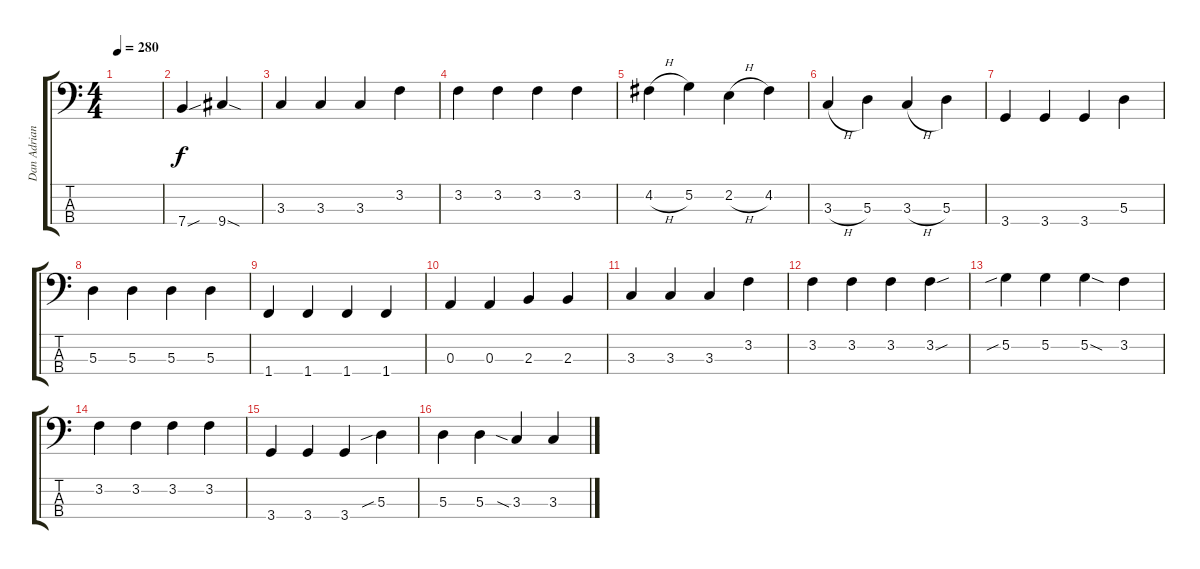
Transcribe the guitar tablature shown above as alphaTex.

\track ("Dan Adriano - Bass" "Dan Adrian") {instrument electricbasspick}
\staff {score tabs}
\tuning (G2 D2 A1 E1) {hide}
\ts (4 4)
\tempo 280
\clef f4
\ks c
|
7.4{sou}.4 9.4{sod}.4 |
3.3.4 3.3.4 3.3.4 3.2.4 |
3.2.4 3.2.4 3.2.4 3.2.4 |
4.2{h}.4 5.2.4 2.2{h}.4 4.2.4 |
3.3{h}.4 5.3.4 3.3{h}.4 5.3.4 |
3.4.4 3.4.4 3.4.4 5.3.4 |
5.3.4 5.3.4 5.3.4 5.3.4 |
1.4.4 1.4.4 1.4.4 1.4.4 |
0.3.4 0.3.4 2.3.4 2.3.4 |
3.3.4 3.3.4 3.3.4 3.2.4 |
3.2.4 3.2.4 3.2.4 3.2{sou}.4 |
5.2{sib}.4 5.2.4 5.2{sod}.4 3.2.4 |
3.2.4 3.2.4 3.2.4 3.2.4 |
3.4.4 3.4.4 3.4.4 5.3{sib}.4 |
5.3.4 5.3.4 3.3{sia}.4 3.3.4
